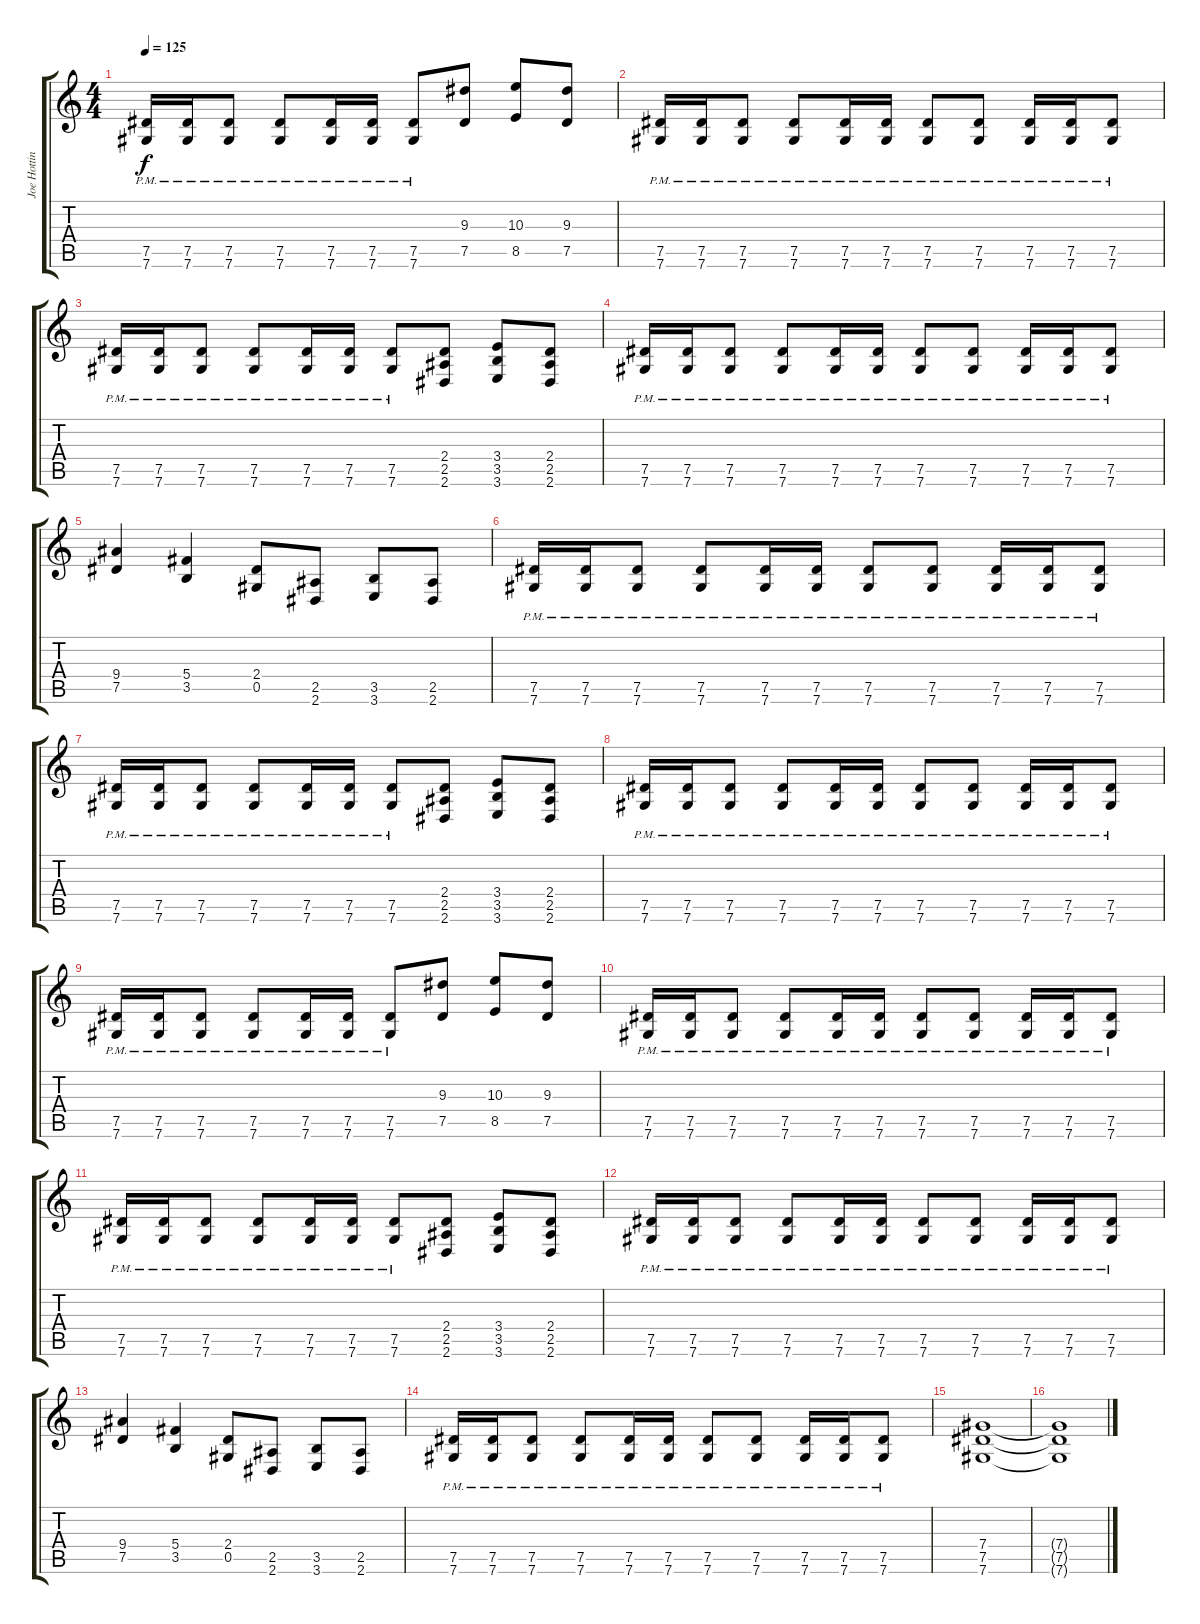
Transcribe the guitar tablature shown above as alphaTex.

\track ("Joe Hottinger" "Joe Hottin") {instrument distortionguitar}
\staff {score tabs}
\tuning (Eb4 Bb3 Gb3 Db3 Ab2 Db2) {hide}
\ts (4 4)
\tempo 125
\clef g2
\ks c
(7.5{pm} 7.6{pm}).16{dy f} (7.5{pm} 7.6{pm}).16 (7.5{pm} 7.6{pm}).8 (7.5{pm} 7.6{pm}).8 (7.5{pm} 7.6{pm}).16 (7.5{pm} 7.6{pm}).16 (7.5{pm} 7.6{pm}).8 (9.3 7.5).8 (10.3 8.5).8 (9.3 7.5).8 |
(7.5{pm} 7.6{pm}).16 (7.5{pm} 7.6{pm}).16 (7.5{pm} 7.6{pm}).8 (7.5{pm} 7.6{pm}).8 (7.5{pm} 7.6{pm}).16 (7.5{pm} 7.6{pm}).16 (7.5{pm} 7.6{pm}).8 (7.5{pm} 7.6{pm}).8 (7.5{pm} 7.6{pm}).16 (7.5{pm} 7.6{pm}).16 (7.5{pm} 7.6{pm}).8 |
(7.5{pm} 7.6{pm}).16 (7.5{pm} 7.6{pm}).16 (7.5{pm} 7.6{pm}).8 (7.5{pm} 7.6{pm}).8 (7.5{pm} 7.6{pm}).16 (7.5{pm} 7.6{pm}).16 (7.5{pm} 7.6{pm}).8 (2.4 2.5 2.6).8 (3.4 3.5 3.6).8 (2.4 2.5 2.6).8 |
(7.5{pm} 7.6{pm}).16 (7.5{pm} 7.6{pm}).16 (7.5{pm} 7.6{pm}).8 (7.5{pm} 7.6{pm}).8 (7.5{pm} 7.6{pm}).16 (7.5{pm} 7.6{pm}).16 (7.5{pm} 7.6{pm}).8 (7.5{pm} 7.6{pm}).8 (7.5{pm} 7.6{pm}).16 (7.5{pm} 7.6{pm}).16 (7.5{pm} 7.6{pm}).8 |
(9.4 7.5).4 (5.4 3.5).4 (2.4 0.5).8 (2.5 2.6).8 (3.5 3.6).8 (2.5 2.6).8 |
(7.5{pm} 7.6{pm}).16 (7.5{pm} 7.6{pm}).16 (7.5{pm} 7.6{pm}).8 (7.5{pm} 7.6{pm}).8 (7.5{pm} 7.6{pm}).16 (7.5{pm} 7.6{pm}).16 (7.5{pm} 7.6{pm}).8 (7.5{pm} 7.6{pm}).8 (7.5{pm} 7.6{pm}).16 (7.5{pm} 7.6{pm}).16 (7.5{pm} 7.6{pm}).8 |
(7.5{pm} 7.6{pm}).16 (7.5{pm} 7.6{pm}).16 (7.5{pm} 7.6{pm}).8 (7.5{pm} 7.6{pm}).8 (7.5{pm} 7.6{pm}).16 (7.5{pm} 7.6{pm}).16 (7.5{pm} 7.6{pm}).8 (2.4 2.5 2.6).8 (3.4 3.5 3.6).8 (2.4 2.5 2.6).8 |
(7.5{pm} 7.6{pm}).16 (7.5{pm} 7.6{pm}).16 (7.5{pm} 7.6{pm}).8 (7.5{pm} 7.6{pm}).8 (7.5{pm} 7.6{pm}).16 (7.5{pm} 7.6{pm}).16 (7.5{pm} 7.6{pm}).8 (7.5{pm} 7.6{pm}).8 (7.5{pm} 7.6{pm}).16 (7.5{pm} 7.6{pm}).16 (7.5{pm} 7.6{pm}).8 |
(7.5{pm} 7.6{pm}).16 (7.5{pm} 7.6{pm}).16 (7.5{pm} 7.6{pm}).8 (7.5{pm} 7.6{pm}).8 (7.5{pm} 7.6{pm}).16 (7.5{pm} 7.6{pm}).16 (7.5{pm} 7.6{pm}).8 (9.3 7.5).8 (10.3 8.5).8 (9.3 7.5).8 |
(7.5{pm} 7.6{pm}).16 (7.5{pm} 7.6{pm}).16 (7.5{pm} 7.6{pm}).8 (7.5{pm} 7.6{pm}).8 (7.5{pm} 7.6{pm}).16 (7.5{pm} 7.6{pm}).16 (7.5{pm} 7.6{pm}).8 (7.5{pm} 7.6{pm}).8 (7.5{pm} 7.6{pm}).16 (7.5{pm} 7.6{pm}).16 (7.5{pm} 7.6{pm}).8 |
(7.5{pm} 7.6{pm}).16 (7.5{pm} 7.6{pm}).16 (7.5{pm} 7.6{pm}).8 (7.5{pm} 7.6{pm}).8 (7.5{pm} 7.6{pm}).16 (7.5{pm} 7.6{pm}).16 (7.5{pm} 7.6{pm}).8 (2.4 2.5 2.6).8 (3.4 3.5 3.6).8 (2.4 2.5 2.6).8 |
(7.5{pm} 7.6{pm}).16 (7.5{pm} 7.6{pm}).16 (7.5{pm} 7.6{pm}).8 (7.5{pm} 7.6{pm}).8 (7.5{pm} 7.6{pm}).16 (7.5{pm} 7.6{pm}).16 (7.5{pm} 7.6{pm}).8 (7.5{pm} 7.6{pm}).8 (7.5{pm} 7.6{pm}).16 (7.5{pm} 7.6{pm}).16 (7.5{pm} 7.6{pm}).8 |
(9.4 7.5).4 (5.4 3.5).4 (2.4 0.5).8 (2.5 2.6).8 (3.5 3.6).8 (2.5 2.6).8 |
(7.5{pm} 7.6{pm}).16 (7.5{pm} 7.6{pm}).16 (7.5{pm} 7.6{pm}).8 (7.5{pm} 7.6{pm}).8 (7.5{pm} 7.6{pm}).16 (7.5{pm} 7.6{pm}).16 (7.5{pm} 7.6{pm}).8 (7.5{pm} 7.6{pm}).8 (7.5{pm} 7.6{pm}).16 (7.5{pm} 7.6{pm}).16 (7.5{pm} 7.6{pm}).8 |
(7.4 7.5 7.6).1 |
(7.4{t} 7.5{t} 7.6{t}).1
